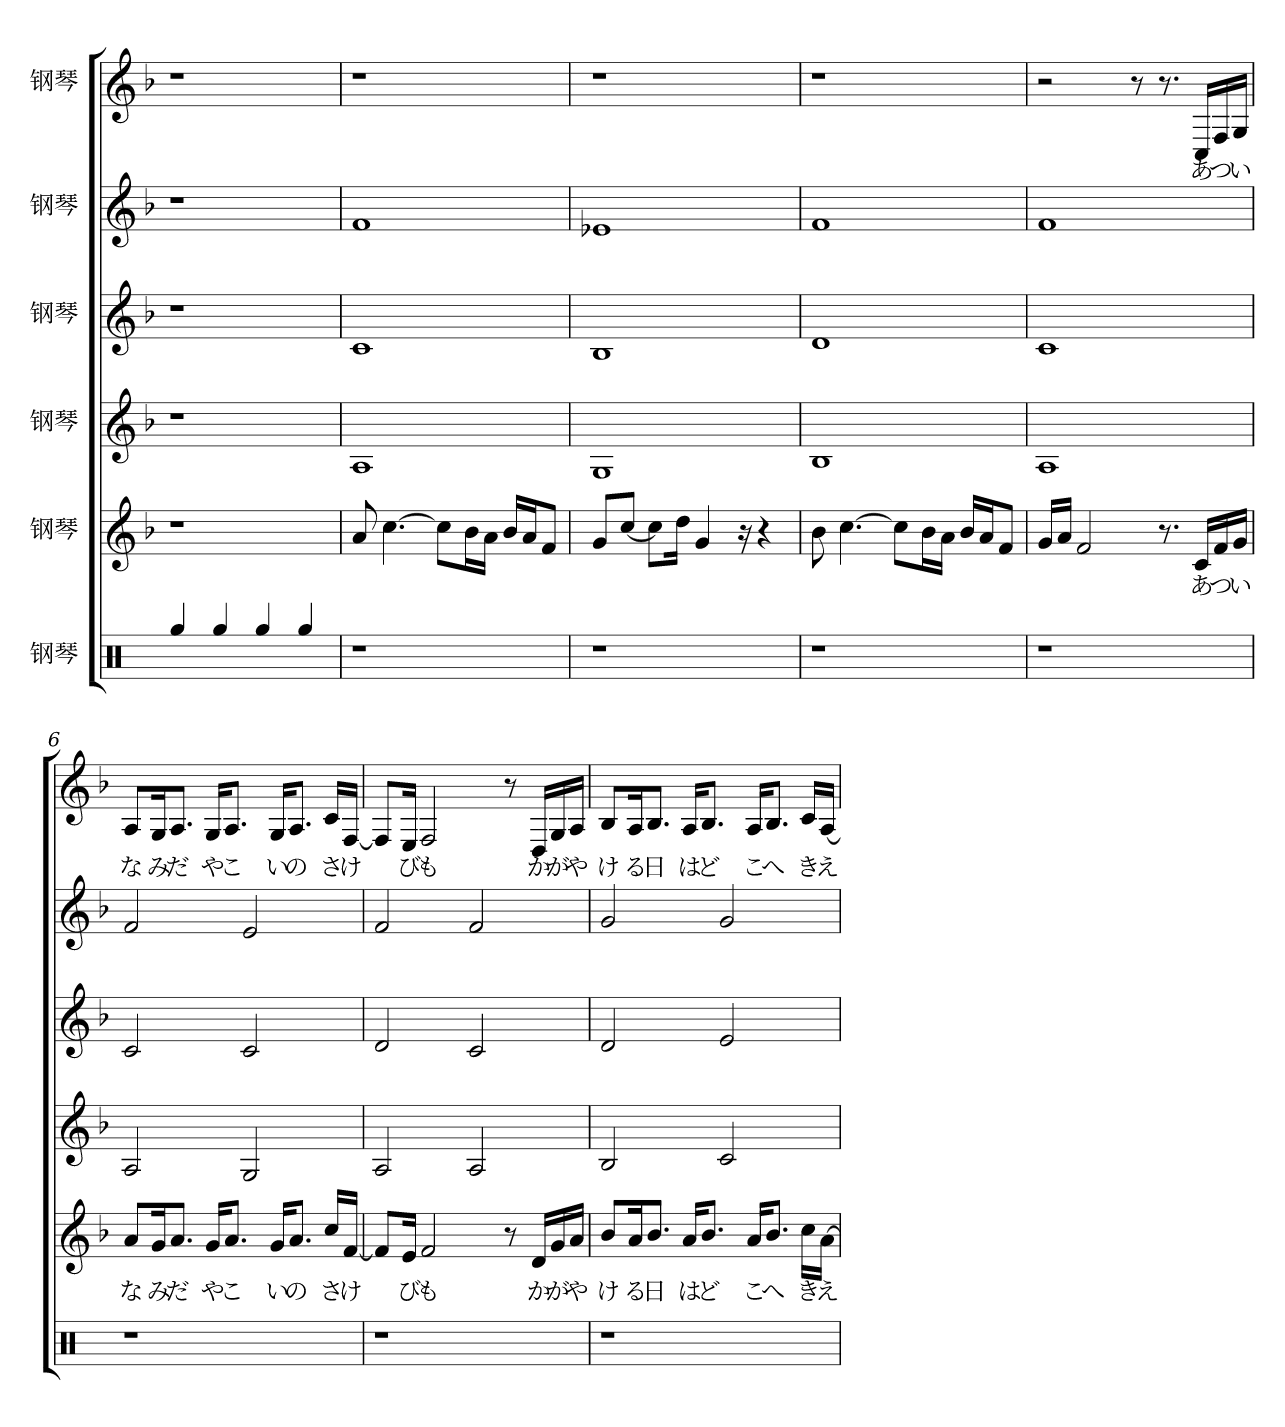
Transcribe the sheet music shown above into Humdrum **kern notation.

**kern	**kern	**text	**kern	**kern	**kern	**kern	**text
*part6	*part5	*part5	*part4	*part3	*part2	*part1	*part1
*staff6	*staff5	*staff5	*staff4	*staff3	*staff2	*staff1	*staff1
*I"钢琴	*I"钢琴	*	*I"钢琴	*I"钢琴	*I"钢琴	*I"钢琴	*
*clefX	*clefG2	*	*clefG2	*clefG2	*clefG2	*clefG2	*
*k[]	*k[b-]	*	*k[b-]	*k[b-]	*k[b-]	*k[b-]	*
=1	=1	=1	=1	=1	=1	=1	=1
4Rgg/	1r	.	1r	1r	1r	1r	.
4Rgg/	.	.	.	.	.	.	.
4Rgg/	.	.	.	.	.	.	.
4Rgg/	.	.	.	.	.	.	.
=2	=2	=2	=2	=2	=2	=2	=2
1r	8a	.	1A	1c	1f	1r	.
.	[4.cc	.	.	.	.	.	.
.	8ccL]	.	.	.	.	.	.
.	16b-L	.	.	.	.	.	.
.	16aJJ	.	.	.	.	.	.
.	16b-LL	.	.	.	.	.	.
.	16aJ	.	.	.	.	.	.
.	8fJ	.	.	.	.	.	.
=3	=3	=3	=3	=3	=3	=3	=3
1r	8gL	.	1G	1B-	1e-X	1r	.
.	[8ccJ	.	.	.	.	.	.
.	8ccL]	.	.	.	.	.	.
.	16ddJk	.	.	.	.	.	.
.	4g	.	.	.	.	.	.
.	16r	.	.	.	.	.	.
.	4r	.	.	.	.	.	.
=4	=4	=4	=4	=4	=4	=4	=4
1r	8b-	.	1B-	1d	1f	1r	.
.	[4.cc	.	.	.	.	.	.
.	8ccL]	.	.	.	.	.	.
.	16b-L	.	.	.	.	.	.
.	16aJJ	.	.	.	.	.	.
.	16b-LL	.	.	.	.	.	.
.	16aJ	.	.	.	.	.	.
.	8fJ	.	.	.	.	.	.
=5	=5	=5	=5	=5	=5	=5	=5
1r	16gLL	.	1A	1c	1f	2r	.
.	16aJJ	.	.	.	.	.	.
.	2f	.	.	.	.	.	.
.	.	.	.	.	.	8r	.
.	8.r	.	.	.	.	8.r	.
.	16cLL	あ	.	.	.	16CLL	あ
.	16f	つ	.	.	.	16F	つ
.	16gJJ	い	.	.	.	16GJJ	い
=6	=6	=6	=6	=6	=6	=6	=6
1r	8aL	な	2A	2c	2f	8AL	な
.	16gK	み	.	.	.	16GK	み
.	8.aJ	だ	.	.	.	8.AJ	だ
.	16gKL	や	.	.	.	16GKL	や
.	8.aJ	こ	.	.	.	8.AJ	こ
.	.	.	2G	2c	2e	.	.
.	16gKL	い	.	.	.	16GKL	い
.	8.aJ	の	.	.	.	8.AJ	の
.	16ccLL	さ	.	.	.	16cLL	さ
.	[16fJJ	け	.	.	.	[16FJJ	け
=7	=7	=7	=7	=7	=7	=7	=7
1r	8fL]	.	2A	2d	2f	8FL]	.
.	16eJk	び	.	.	.	16EJk	び
.	2f	も	.	.	.	2F	も
.	.	.	2A	2c	2f	.	.
.	8r	.	.	.	.	8r	.
.	16dLL	か	.	.	.	16DLL	か
.	16g	が	.	.	.	16G	が
.	16aJJ	や	.	.	.	16AJJ	や
=8	=8	=8	=8	=8	=8	=8	=8
1r	8b-L	け	2B-	2d	2g	8B-L	け
.	16aK	る	.	.	.	16AK	る
.	8.b-J	日	.	.	.	8.B-J	日
.	16aKL	は	.	.	.	16AKL	は
.	8.b-J	ど	.	.	.	8.B-J	ど
.	.	.	2c	2e	2g	.	.
.	16aKL	こ	.	.	.	16AKL	こ
.	8.b-J	へ	.	.	.	8.B-J	へ
.	16ccLL	き	.	.	.	16cLL	き
.	[16aJJ	え	.	.	.	[16AJJ	え
=	=	=	=	=	=	=	=
*-	*-	*-	*-	*-	*-	*-	*-
